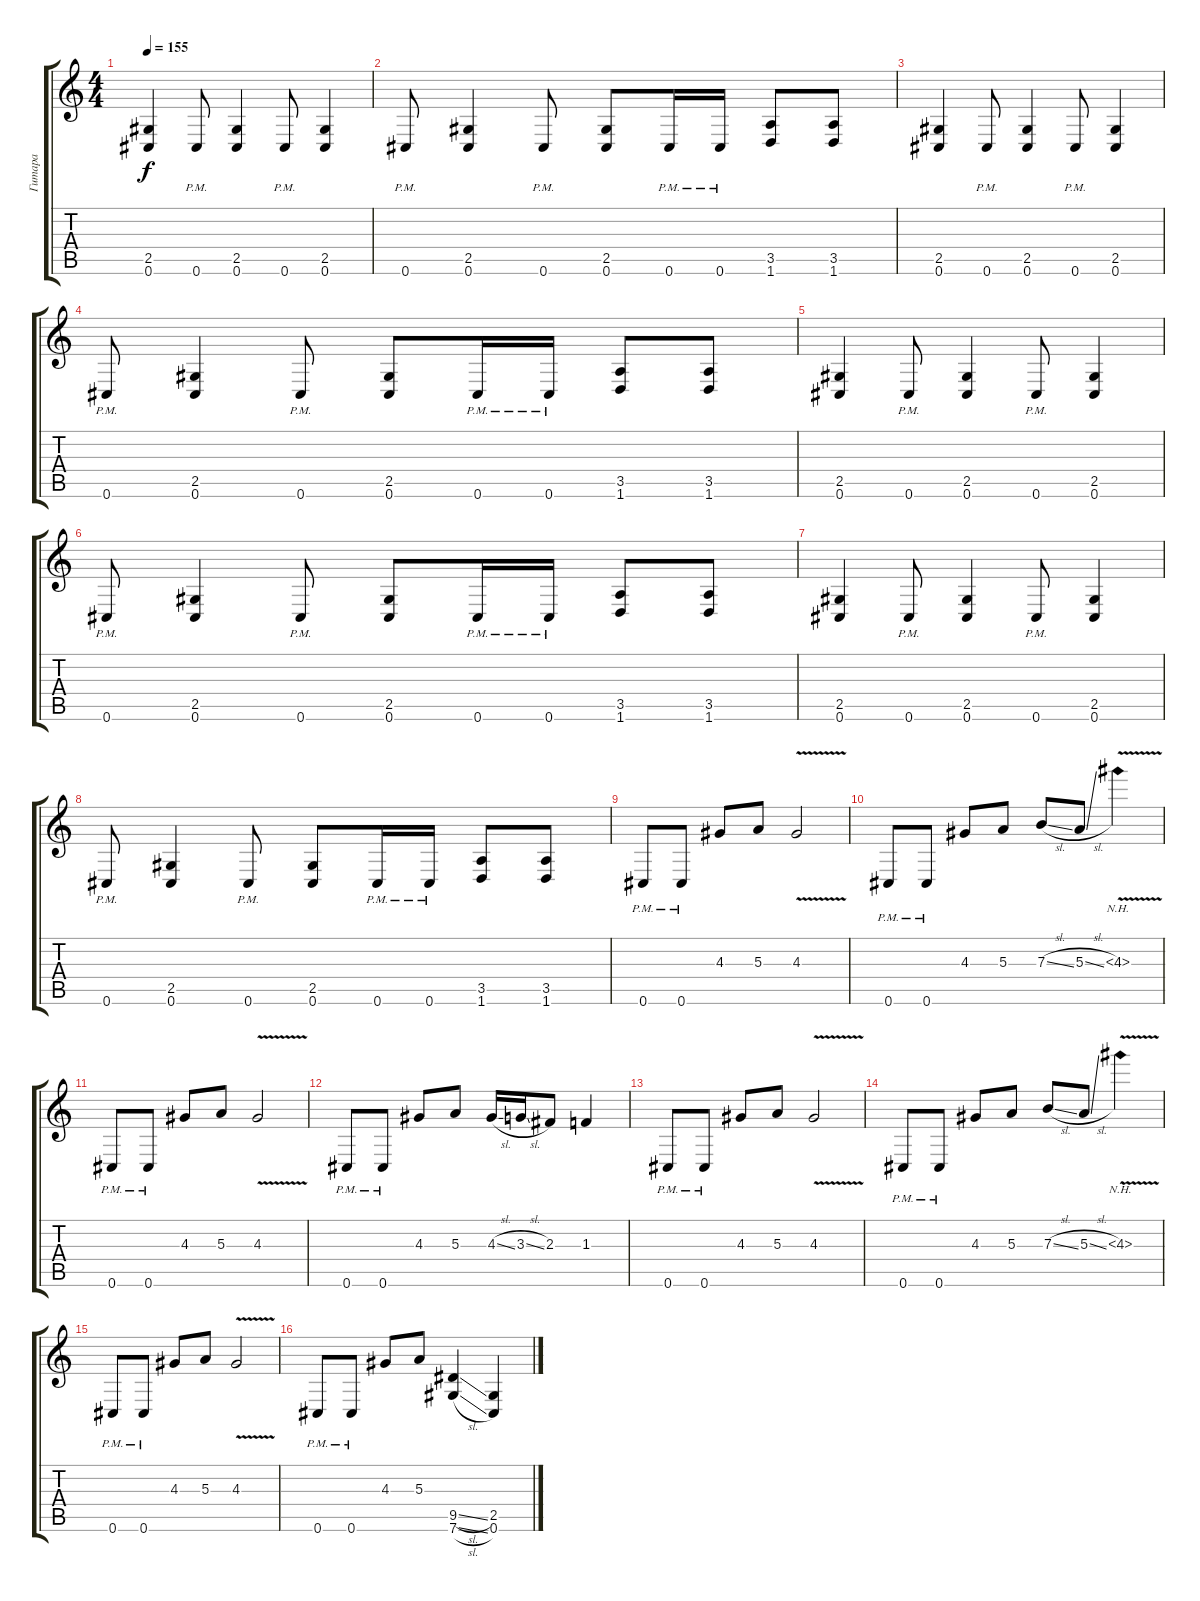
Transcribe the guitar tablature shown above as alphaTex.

\track ("Гитара" "Гитара") {instrument distortionguitar}
\staff {score tabs}
\tuning (Db4 Ab3 E3 B2 Gb2 Db2) {hide}
\ts (4 4)
\tempo 155
\clef g2
\ks c
(2.5 0.6).4{dy f} 0.6{pm}.8 (2.5 0.6).4 0.6{pm}.8 (2.5 0.6).4 |
0.6{pm}.8 (2.5 0.6).4 0.6{pm}.8 (2.5 0.6).8 0.6{pm}.16 0.6{pm}.16 (3.5 1.6).8 (3.5 1.6).8 |
(2.5 0.6).4 0.6{pm}.8 (2.5 0.6).4 0.6{pm}.8 (2.5 0.6).4 |
0.6{pm}.8 (2.5 0.6).4 0.6{pm}.8 (2.5 0.6).8 0.6{pm}.16 0.6{pm}.16 (3.5 1.6).8 (3.5 1.6).8 |
(2.5 0.6).4 0.6{pm}.8 (2.5 0.6).4 0.6{pm}.8 (2.5 0.6).4 |
0.6{pm}.8 (2.5 0.6).4 0.6{pm}.8 (2.5 0.6).8 0.6{pm}.16 0.6{pm}.16 (3.5 1.6).8 (3.5 1.6).8 |
(2.5 0.6).4 0.6{pm}.8 (2.5 0.6).4 0.6{pm}.8 (2.5 0.6).4 |
0.6{pm}.8 (2.5 0.6).4 0.6{pm}.8 (2.5 0.6).8 0.6{pm}.16 0.6{pm}.16 (3.5 1.6).8 (3.5 1.6).8 |
0.6{pm}.8 0.6{pm}.8 4.3.8 5.3.8 4.3{v}.2 |
0.6{pm}.8 0.6{pm}.8 4.3.8 5.3.8 7.3{sl}.8 5.3{sl}.8 4.3{nh v}.4 |
0.6{pm}.8 0.6{pm}.8 4.3.8 5.3.8 4.3{v}.2 |
0.6{pm}.8 0.6{pm}.8 4.3.8 5.3.8 4.3{sl}.16 3.3{sl}.16 2.3.8 1.3.4 |
0.6{pm}.8 0.6{pm}.8 4.3.8 5.3.8 4.3{v}.2 |
0.6{pm}.8 0.6{pm}.8 4.3.8 5.3.8 7.3{sl}.8 5.3{sl}.8 4.3{nh v}.4 |
0.6{pm}.8 0.6{pm}.8 4.3.8 5.3.8 4.3{v}.2 |
0.6{pm}.8 0.6{pm}.8 4.3.8 5.3.8 (9.5{sl} 7.6{sl}).4 (2.5 0.6).4
